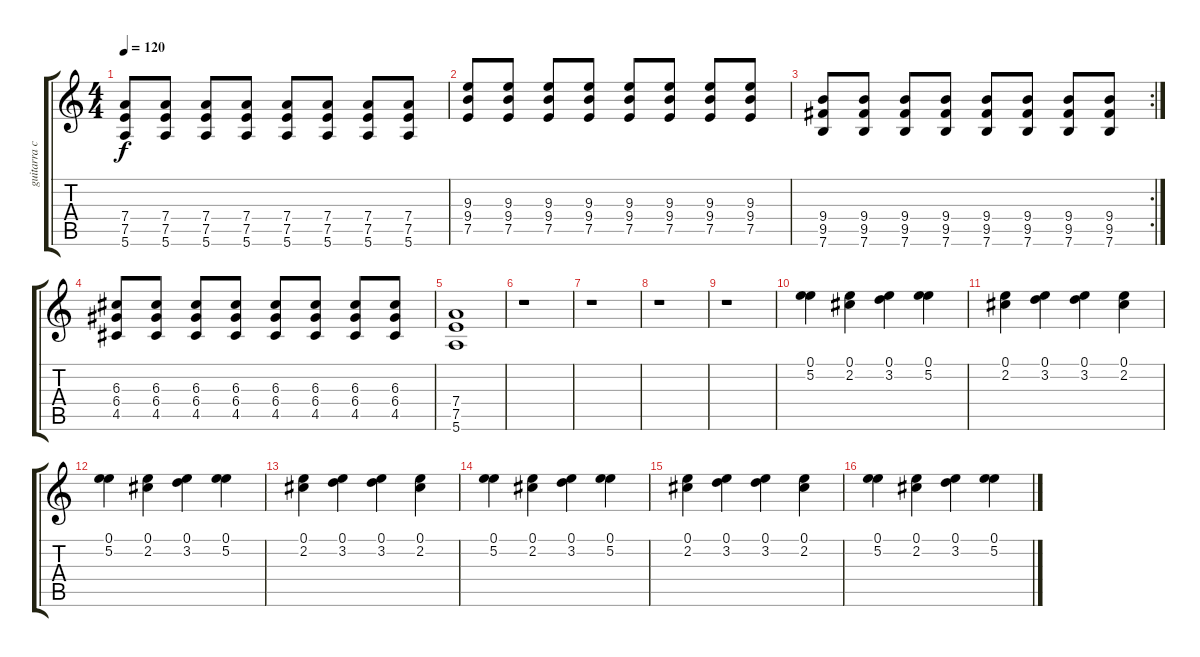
\track ("guitarra c/distorcion" "guitarra c") {instrument distortionguitar}
\staff {score tabs}
\tuning (E4 B3 G3 D3 A2 E2) {hide}
\ts (4 4)
\tempo 120
\clef g2
\ks c
(7.4 7.5 5.6).8{dy f} (7.4 7.5 5.6).8 (7.4 7.5 5.6).8 (7.4 7.5 5.6).8 (7.4 7.5 5.6).8 (7.4 7.5 5.6).8 (7.4 7.5 5.6).8 (7.4 7.5 5.6).8 |
(9.3 9.4 7.5).8 (9.3 9.4 7.5).8 (9.3 9.4 7.5).8 (9.3 9.4 7.5).8 (9.3 9.4 7.5).8 (9.3 9.4 7.5).8 (9.3 9.4 7.5).8 (9.3 9.4 7.5).8 |
\rc 2
(9.4 9.5 7.6).8 (9.4 9.5 7.6).8 (9.4 9.5 7.6).8 (9.4 9.5 7.6).8 (9.4 9.5 7.6).8 (9.4 9.5 7.6).8 (9.4 9.5 7.6).8 (9.4 9.5 7.6).8 |
(6.3 6.4 4.5).8 (6.3 6.4 4.5).8 (6.3 6.4 4.5).8 (6.3 6.4 4.5).8 (6.3 6.4 4.5).8 (6.3 6.4 4.5).8 (6.3 6.4 4.5).8 (6.3 6.4 4.5).8 |
(7.4 7.5 5.6).1 |
r.1 |
r.1 |
r.1 |
r.1 |
(0.1 5.2).4 (0.1 2.2).4 (0.1 3.2).4 (0.1 5.2).4 |
(0.1 2.2).4 (0.1 3.2).4 (0.1 3.2).4 (0.1 2.2).4 |
(0.1 5.2).4 (0.1 2.2).4 (0.1 3.2).4 (0.1 5.2).4 |
(0.1 2.2).4 (0.1 3.2).4 (0.1 3.2).4 (0.1 2.2).4 |
(0.1 5.2).4 (0.1 2.2).4 (0.1 3.2).4 (0.1 5.2).4 |
(0.1 2.2).4 (0.1 3.2).4 (0.1 3.2).4 (0.1 2.2).4 |
(0.1 5.2).4 (0.1 2.2).4 (0.1 3.2).4 (0.1 5.2).4
